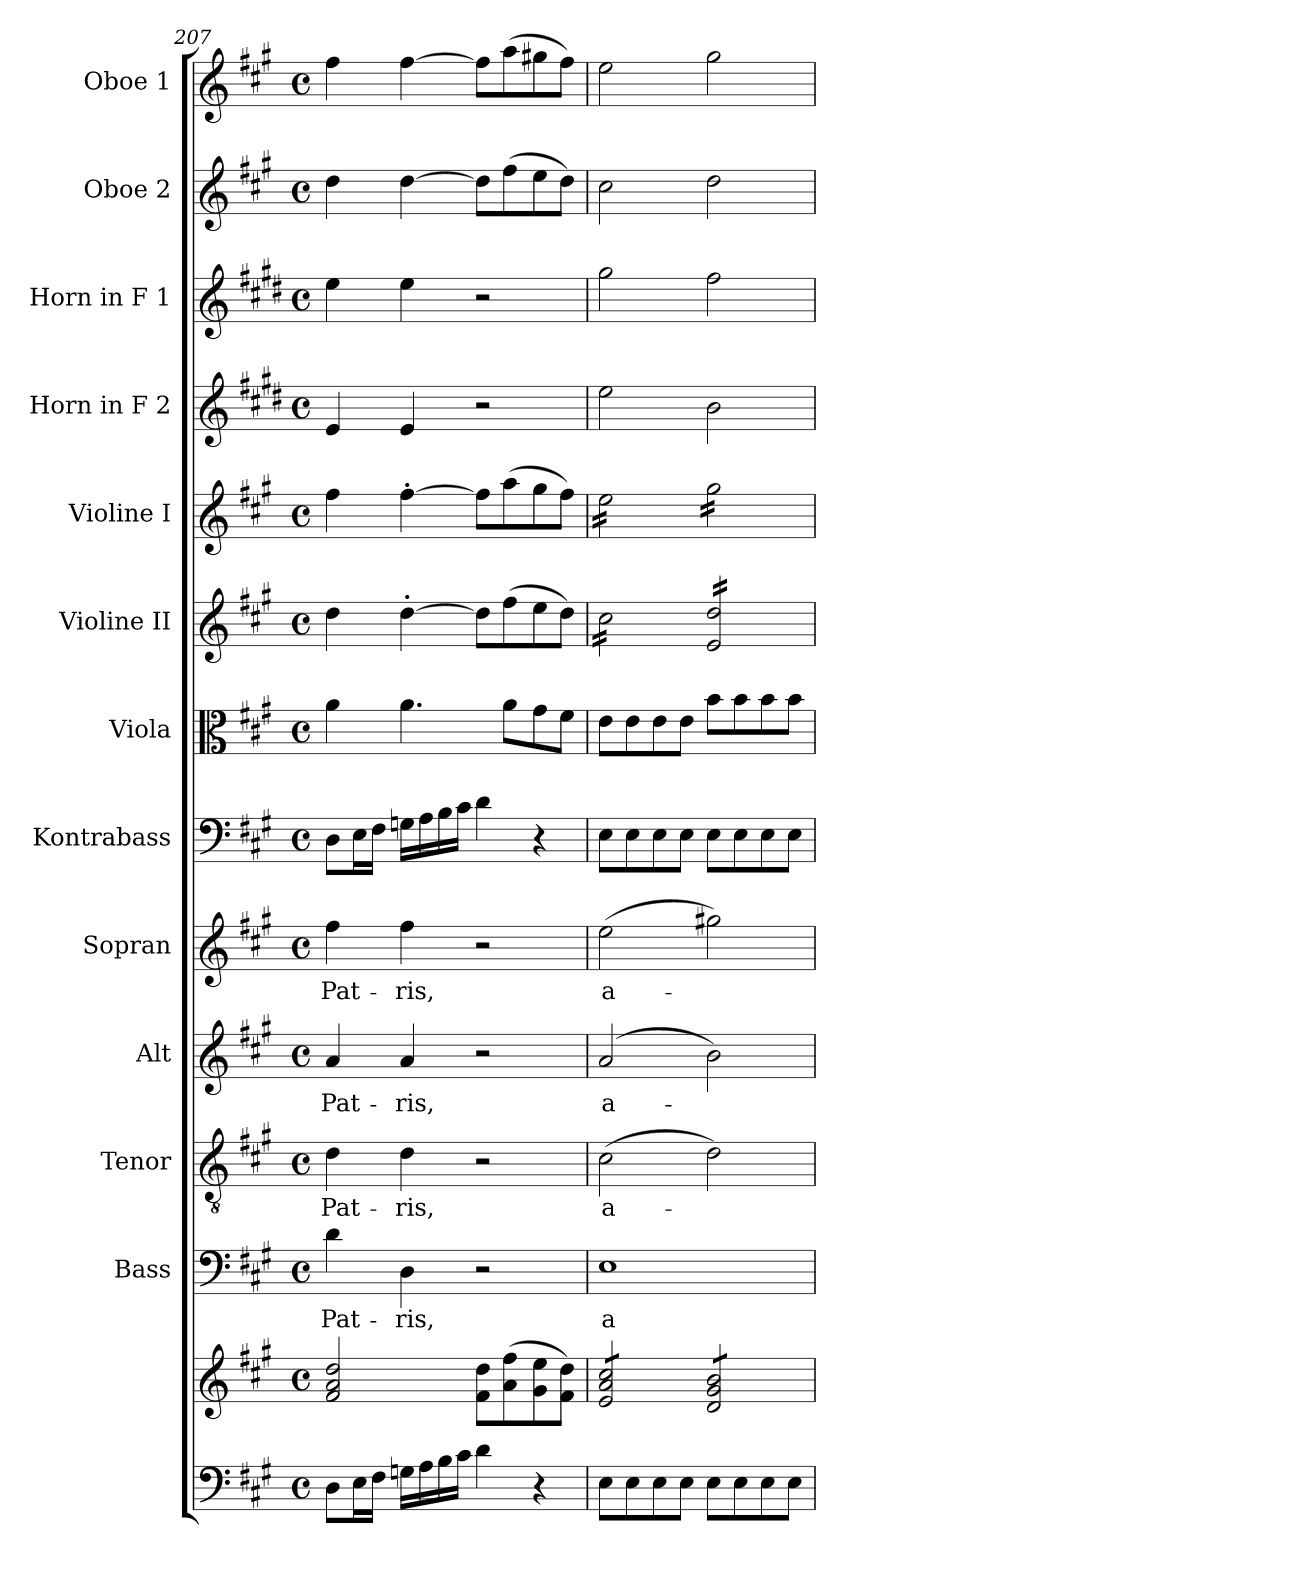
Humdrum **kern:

**kern	**kern	**kern	**text	**kern	**text	**kern	**text	**kern	**text	**kern	**kern	**kern	**kern	**kern	**kern	**kern	**kern
*part13	*part13	*part12	*part12	*part11	*part11	*part10	*part10	*part9	*part9	*part8	*part7	*part6	*part5	*part4	*part3	*part2	*part1
*staff14	*staff13	*staff12	*staff12	*staff11	*staff11	*staff10	*staff10	*staff9	*staff9	*staff8	*staff7	*staff6	*staff5	*staff4	*staff3	*staff2	*staff1
*	*	*I"Bass	*	*I"Tenor	*	*I"Alt	*	*I"Sopran	*	*I"Kontrabass	*I"Viola	*I"Violine II	*I"Violine I	*I"Horn in F 2	*I"Horn in F 1	*I"Oboe 2	*I"Oboe 1
*	*	*I'B.	*	*I'T.	*	*I'A.	*	*I'S.	*	*I'Kb.	*I'Vla.	*I'Vl. II	*I'Vl. I	*	*	*I'Ob.. 2	*I'Ob. 1
*clefF4	*clefG2	*clefF4	*	*clefGv2	*	*clefG2	*	*clefG2	*	*clefF4	*clefC3	*clefG2	*clefG2	*clefG2	*clefG2	*clefG2	*clefG2
*	*	*	*	*	*	*	*	*	*	*ITrd7c12	*	*	*	*ITrd4c7	*ITrd4c7	*	*
*k[f#c#g#]	*k[f#c#g#]	*k[f#c#g#]	*	*k[f#c#g#]	*	*k[f#c#g#]	*	*k[f#c#g#]	*	*k[f#c#g#]	*k[f#c#g#]	*k[f#c#g#]	*k[f#c#g#]	*k[f#c#g#]	*k[f#c#g#]	*k[f#c#g#]	*k[f#c#g#]
*A:	*A:	*A:	*	*A:	*	*A:	*	*A:	*	*A:	*A:	*A:	*A:	*A:	*A:	*A:	*A:
*M4/4	*M4/4	*M4/4	*	*M4/4	*	*M4/4	*	*M4/4	*	*M4/4	*M4/4	*M4/4	*M4/4	*M4/4	*M4/4	*M4/4	*M4/4
*met(c)	*met(c)	*met(c)	*	*met(c)	*	*met(c)	*	*met(c)	*	*met(c)	*met(c)	*met(c)	*met(c)	*met(c)	*met(c)	*met(c)	*met(c)
=207	=207	=207	=207	=207	=207	=207	=207	=207	=207	=207	=207	=207	=207	=207	=207	=207	=207
!	!	!	!LO:LY:b	!	!LO:LY:b	!	!LO:LY:b	!	!LO:LY:b	!	!	!	!	!	!	!	!
8D\L	2f#/ 2a/ 2dd/	4d\	Pat-	4d\	Pat-	4a/	Pat-	4ff#\	Pat-	8DD\L	4a\	4dd\	4ff#\	4A/	4a\	4dd\	4ff#\
16E\L	.	.	.	.	.	.	.	.	.	16EE\L	.	.	.	.	.	.	.
16F#\JJ	.	.	.	.	.	.	.	.	.	16FF#\JJ	.	.	.	.	.	.	.
!	!	!	!LO:LY:b	!	!LO:LY:b	!	!LO:LY:b	!	!LO:LY:b	!	!	!	!	!	!	!	!
16Gn\LL	.	4D\	-ris,	4d\	-ris,	4a/	-ris,	4ff#\	-ris,	16GGn\LL	4.a\	[4dd'>\	[4ff#'>\	4A/	4a\	[4dd\	[4ff#\
16A\	.	.	.	.	.	.	.	.	.	16AA\	.	.	.	.	.	.	.
16B\	.	.	.	.	.	.	.	.	.	16BB\	.	.	.	.	.	.	.
16c#\JJ	.	.	.	.	.	.	.	.	.	16C#\JJ	.	.	.	.	.	.	.
4d\	8f#\ 8dd\L	2r	.	2r	.	2r	.	2r	.	4D\	.	8dd\L]	8ff#\L]	2r	2r	8dd\L]	8ff#\L]
.	(>8a\ 8ff#\	.	.	.	.	.	.	.	.	.	8a\L	(>8ff#\	(>8aa\	.	.	(>8ff#\	(>8aa\
4r	8g#\ 8ee\	.	.	.	.	.	.	.	.	4r	8g#\	8ee\	8gg#\	.	.	8ee\	8gg#X\
.	8f#\ 8dd\J)	.	.	.	.	.	.	.	.	.	8f#\J	8dd\J)	8ff#\J)	.	.	8dd\J)	8ff#\J)
=208	=208	=208	=208	=208	=208	=208	=208	=208	=208	=208	=208	=208	=208	=208	=208	=208	=208
!	!	!	!LO:LY:b	!	!LO:LY:b	!	!LO:LY:b	!	!LO:LY:b	!	!	!	!	!	!	!	!
*	*tremolo	*	*	*	*	*	*	*	*	*	*	*	*	*	*	*	*
*	*	*	*	*	*	*	*	*	*	*	*	*tremolo	*	*	*	*	*
*	*	*	*	*	*	*	*	*	*	*	*	*	*tremolo	*	*	*	*
8E\L	8e/ 8a/ 8cc#/L	1E	a-	(>2c#\	a-	(2a/	a-	(>2ee\	a-	8EE\L	8e\L	16cc#\LL	16ee\LL	2a\	2cc#\	2cc#\	2ee\
.	.	.	.	.	.	.	.	.	.	.	.	16cc#\	16ee\	.	.	.	.
8E\	8e/ 8a/ 8cc#/	.	.	.	.	.	.	.	.	8EE\	8e\	16cc#\	16ee\	.	.	.	.
.	.	.	.	.	.	.	.	.	.	.	.	16cc#\	16ee\	.	.	.	.
8E\	8e/ 8a/ 8cc#/	.	.	.	.	.	.	.	.	8EE\	8e\	16cc#\	16ee\	.	.	.	.
.	.	.	.	.	.	.	.	.	.	.	.	16cc#\	16ee\	.	.	.	.
8E\J	8e/ 8a/ 8cc#/J	.	.	.	.	.	.	.	.	8EE\J	8e\J	16cc#\	16ee\	.	.	.	.
.	.	.	.	.	.	.	.	.	.	.	.	16cc#\JJ	16ee\JJ	.	.	.	.
8E\L	8d/ 8g#/ 8b/L	.	.	2d\)	.	2b\)	.	2gg#X\)	.	8EE\L	8b\L	16e/ 16dd/LL	16gg#\LL	2e\	2b\	2dd\	2gg#\
.	.	.	.	.	.	.	.	.	.	.	.	16e/ 16dd/	16gg#\	.	.	.	.
8E\	8d/ 8g#/ 8b/	.	.	.	.	.	.	.	.	8EE\	8b\	16e/ 16dd/	16gg#\	.	.	.	.
.	.	.	.	.	.	.	.	.	.	.	.	16e/ 16dd/	16gg#\	.	.	.	.
8E\	8d/ 8g#/ 8b/	.	.	.	.	.	.	.	.	8EE\	8b\	16e/ 16dd/	16gg#\	.	.	.	.
.	.	.	.	.	.	.	.	.	.	.	.	16e/ 16dd/	16gg#\	.	.	.	.
8E\J	8d/ 8g#/ 8b/J	.	.	.	.	.	.	.	.	8EE\J	8b\J	16e/ 16dd/	16gg#\	.	.	.	.
*	*Xtremolo	*	*	*	*	*	*	*	*	*	*	*	*	*	*	*	*
.	.	.	.	.	.	.	.	.	.	.	.	16e/ 16dd/JJ	16gg#\JJ	.	.	.	.
*	*	*	*	*	*	*	*	*	*	*	*	*	*Xtremolo	*	*	*	*
*	*	*	*	*	*	*	*	*	*	*	*	*Xtremolo	*	*	*	*	*
=	=	=	=	=	=	=	=	=	=	=	=	=	=	=	=	=	=
*-	*-	*-	*-	*-	*-	*-	*-	*-	*-	*-	*-	*-	*-	*-	*-	*-	*-
